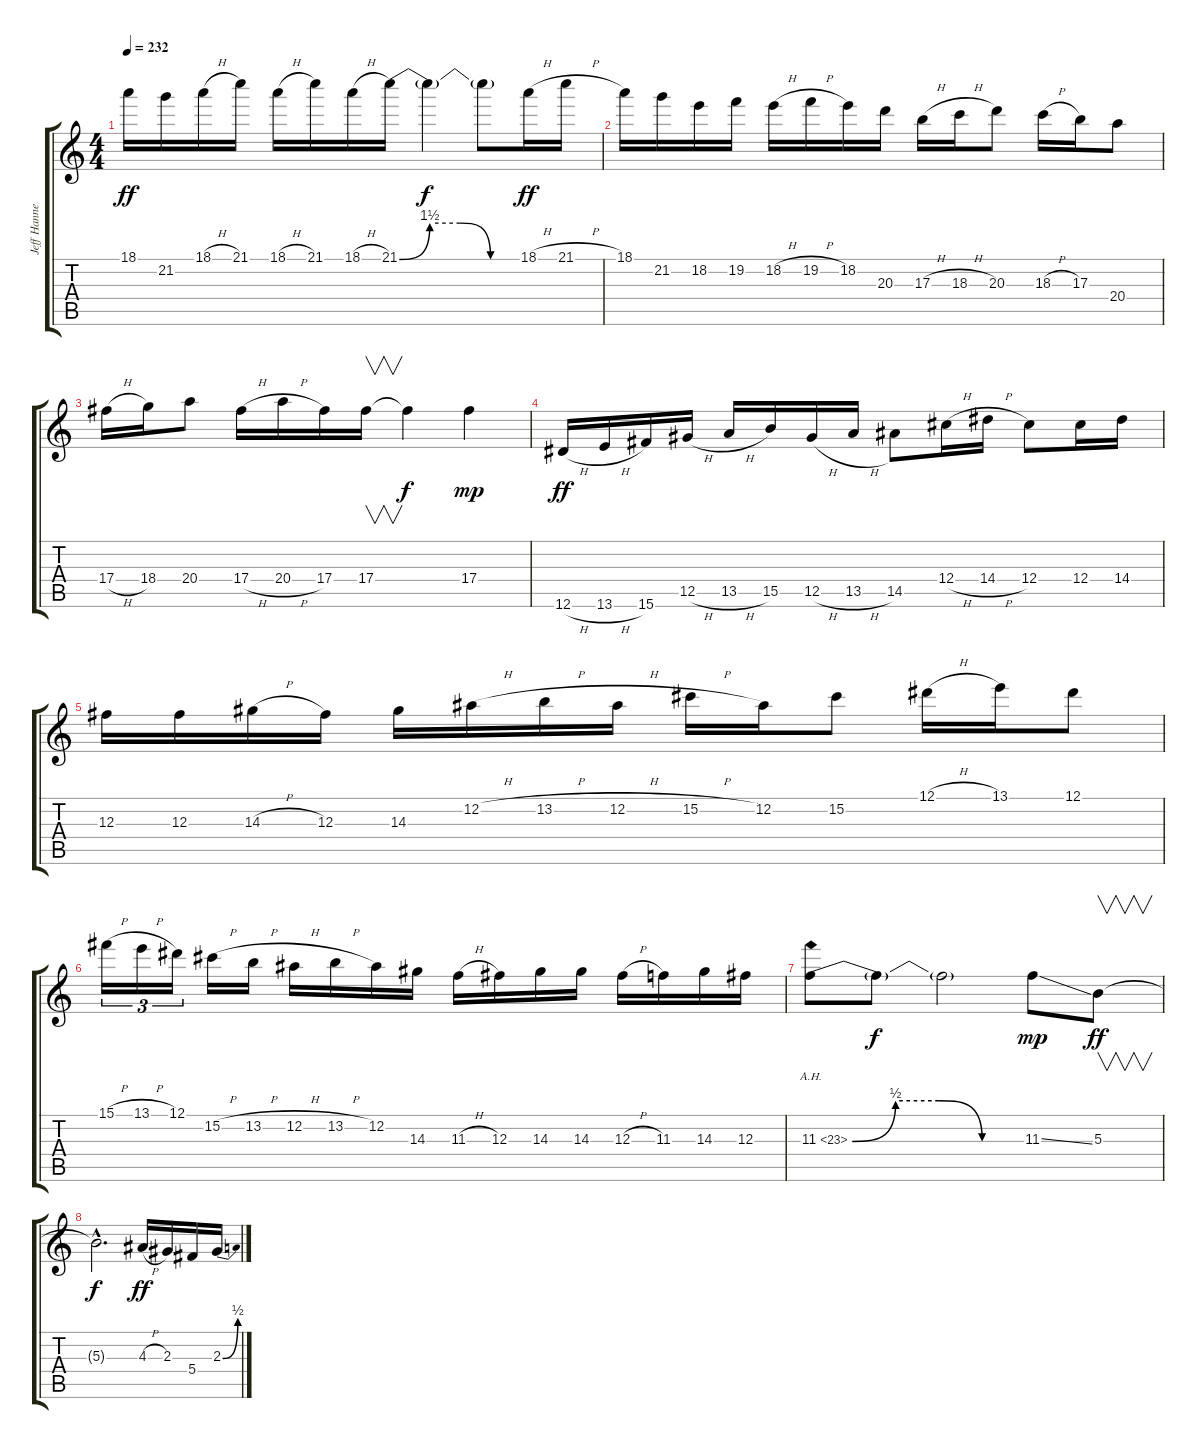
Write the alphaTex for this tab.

\track ("Jeff Hanneman" "Jeff Hanne") {instrument distortionguitar}
\staff {score tabs}
\tuning (Eb4 Bb3 Gb3 Db3 Ab2 Eb2) {hide}
\ts (4 4)
\tempo 232
\clef g2
\ks c
18.1.16{dy ff} 21.2.16 18.1{h}.16 21.1.16 18.1{h}.16 21.1.16 18.1{h}.16 21.1{be (custom 0 0 15 6 30 6 45 0 60 0)}.16 21.1{t}.4{dy f} 21.1{t}.8 18.1{h}.16{dy ff} 21.1{h}.16 |
18.1.16 21.2.16 18.2.16 19.2.16 18.2{h}.16 19.2{h}.16 18.2.16 20.3.16 17.3{h}.16 18.3{h}.16 20.3.8 18.3{h}.16 17.3.16 20.4.8 |
17.4{h}.16 18.4.16 20.4.8 17.4{h}.16 20.4{h}.16 17.4.16 17.4.16{v} 17.4{t}.4{dy f} 17.4.4{dy mp} |
12.6{h}.16{dy ff} 13.6{h}.16 15.6.16 12.5{h}.16 13.5{h}.16 15.5.16 12.5{h}.16 13.5{h}.16 14.5.8 12.4{h}.16 14.4{h}.16 12.4.8 12.4.16 14.4.16 |
12.3.16 12.3.16 14.3{h}.16 12.3.16 14.3.16 12.2{h}.16 13.2{h}.16 12.2{h}.16 15.2{h}.16 12.2.16 15.2.8 12.1{h}.16 13.1.16 12.1.8 |
15.1{h}.16{tu (3 2)} 13.1{h}.16{tu (3 2)} 12.1.16{tu (3 2)} 15.2{h}.16 13.2{h}.16 12.2{h}.16 13.2{h}.16 12.2.16 14.3.16 11.3{h}.16 12.3.16 14.3.16 14.3.16 12.3{h}.16 11.3.16 14.3.16 12.3.16 |
11.3{be (custom 0 0 15 2 30 2 45 0 60 0) ah 12}.8 11.3{t}.8{dy f} 11.3{t}.2 11.3{ss}.8{dy mp} 5.3.8{v dy ff} |
5.3{hac t}.2{d dy f} 4.3{h}.16{dy ff} 2.3.16 5.4.16 2.3{be (bend 0 0 60 2)}.16
